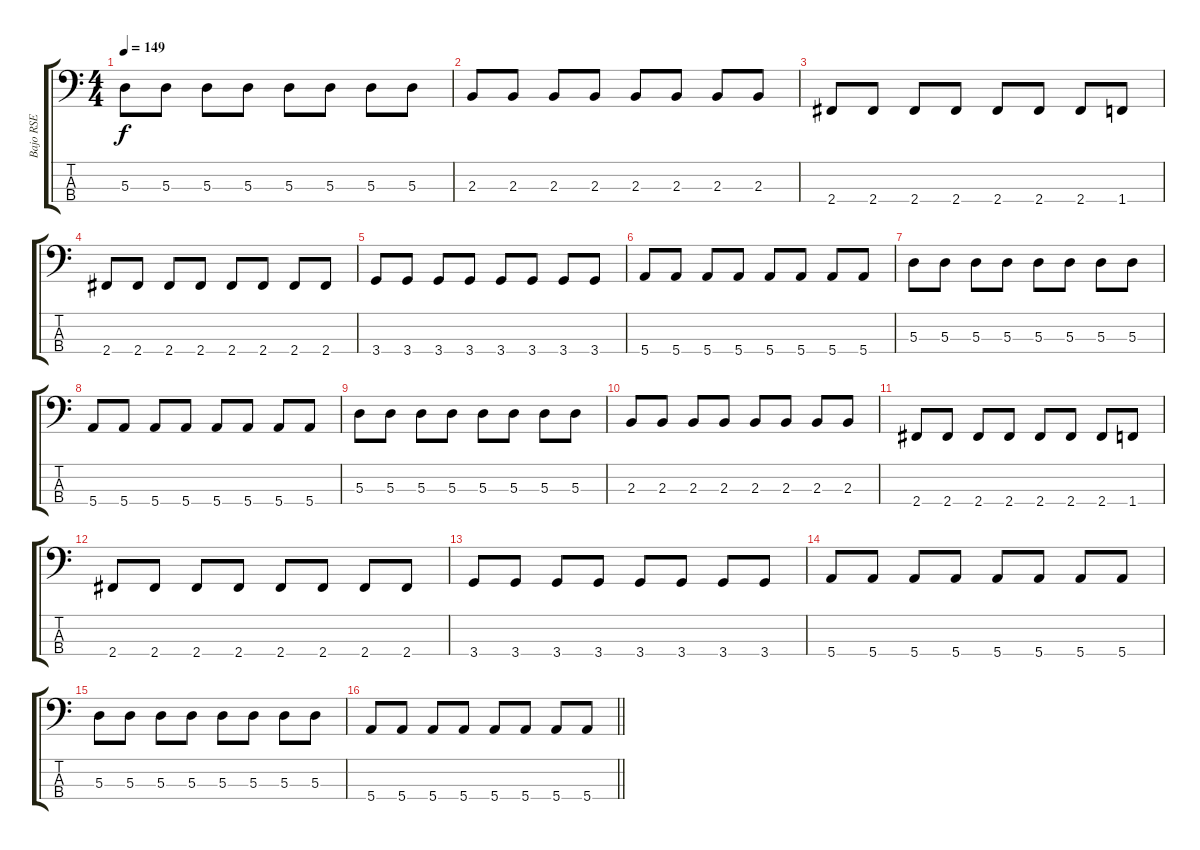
\track ("Bajo RSE" "Bajo RSE") {instrument electricbasspick}
\staff {score tabs}
\tuning (G2 D2 A1 E1) {hide}
\ts (4 4)
\tempo 149
\clef f4
\ks c
5.3.8{dy f} 5.3.8 5.3.8 5.3.8 5.3.8 5.3.8 5.3.8 5.3.8 |
2.3.8 2.3.8 2.3.8 2.3.8 2.3.8 2.3.8 2.3.8 2.3.8 |
2.4.8 2.4.8 2.4.8 2.4.8 2.4.8 2.4.8 2.4.8 1.4.8 |
2.4.8 2.4.8 2.4.8 2.4.8 2.4.8 2.4.8 2.4.8 2.4.8 |
3.4.8 3.4.8 3.4.8 3.4.8 3.4.8 3.4.8 3.4.8 3.4.8 |
5.4.8 5.4.8 5.4.8 5.4.8 5.4.8 5.4.8 5.4.8 5.4.8 |
5.3.8 5.3.8 5.3.8 5.3.8 5.3.8 5.3.8 5.3.8 5.3.8 |
5.4.8 5.4.8 5.4.8 5.4.8 5.4.8 5.4.8 5.4.8 5.4.8 |
5.3.8 5.3.8 5.3.8 5.3.8 5.3.8 5.3.8 5.3.8 5.3.8 |
2.3.8 2.3.8 2.3.8 2.3.8 2.3.8 2.3.8 2.3.8 2.3.8 |
2.4.8 2.4.8 2.4.8 2.4.8 2.4.8 2.4.8 2.4.8 1.4.8 |
2.4.8 2.4.8 2.4.8 2.4.8 2.4.8 2.4.8 2.4.8 2.4.8 |
3.4.8 3.4.8 3.4.8 3.4.8 3.4.8 3.4.8 3.4.8 3.4.8 |
5.4.8 5.4.8 5.4.8 5.4.8 5.4.8 5.4.8 5.4.8 5.4.8 |
5.3.8 5.3.8 5.3.8 5.3.8 5.3.8 5.3.8 5.3.8 5.3.8 |
\barLineRight lightlight
5.4.8 5.4.8 5.4.8 5.4.8 5.4.8 5.4.8 5.4.8 5.4.8
